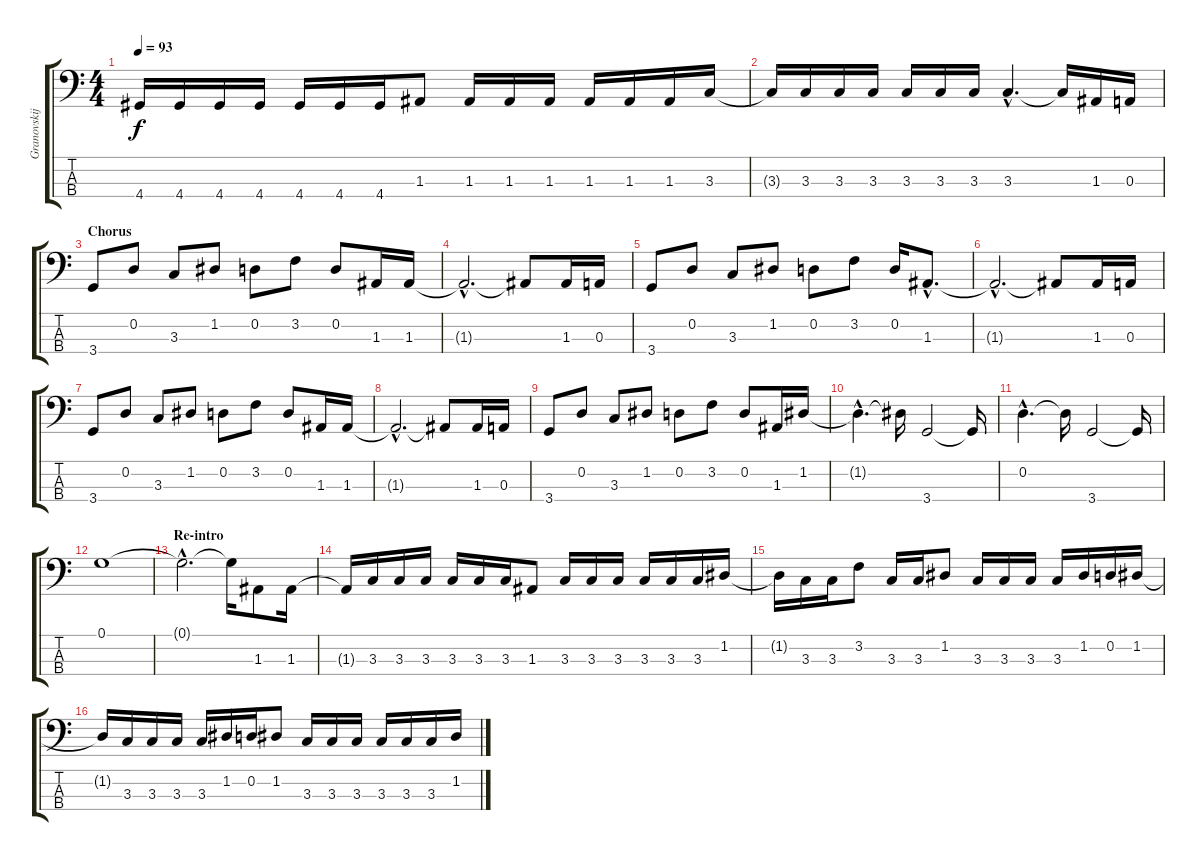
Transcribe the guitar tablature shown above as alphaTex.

\track ("Granovskij" "Granovskij") {instrument electricbassfinger}
\staff {score tabs}
\tuning (G2 D2 A1 E1) {hide}
\ts (4 4)
\tempo 93
\clef f4
\ks c
4.4{t}.16{dy f} 4.4.16 4.4.16 4.4.16 4.4.16 4.4.16 4.4.16 1.3.8 1.3.16 1.3.16 1.3.16 1.3.16 1.3.16 1.3.16 3.3.16 |
3.3{t}.16 3.3.16 3.3.16 3.3.16 3.3.16 3.3.16 3.3.16 3.3{hac}.4{d} 3.3{t}.16 1.3.16 0.3.16 |
\section ("" "Chorus")
3.4.8 0.2.8 3.3.8 1.2.8 0.2.8 3.2.8 0.2.8 1.3.16 1.3.16 |
1.3{hac t}.2{d} 1.3{t}.8 1.3.16 0.3.16 |
3.4.8 0.2.8 3.3.8 1.2.8 0.2.8 3.2.8 0.2.16 1.3{hac}.8{d} |
1.3{hac t}.2{d} 1.3{t}.8 1.3.16 0.3.16 |
3.4.8 0.2.8 3.3.8 1.2.8 0.2.8 3.2.8 0.2.8 1.3.16 1.3.16 |
1.3{hac t}.2{d} 1.3{t}.8 1.3.16 0.3.16 |
3.4.8 0.2.8 3.3.8 1.2.8 0.2.8 3.2.8 0.2.8 1.3.16 1.2.16 |
1.2{hac t}.4{d} 1.2{t}.16 3.4.2 3.4{t}.16 |
0.2{hac}.4{d} 0.2{t}.16 3.4.2 3.4{t}.16 |
0.1.1 |
\section ("" "Re-intro")
0.1{hac t}.2{d} 0.1{t}.16 1.3.8 1.3.16 |
1.3{t}.16 3.3.16 3.3.16 3.3.16 3.3.16 3.3.16 3.3.16 1.3.8 3.3.16 3.3.16 3.3.16 3.3.16 3.3.16 3.3.16 1.2.16 |
1.2{t}.16 3.3.16 3.3.16 3.2.8 3.3.16 3.3.16 1.2.8 3.3.16 3.3.16 3.3.16 3.3.16 1.2.16 0.2.16 1.2.16 |
1.2{t}.16 3.3.16 3.3.16 3.3.16 3.3.16 1.2.16 0.2.16 1.2.8 3.3.16 3.3.16 3.3.16 3.3.16 3.3.16 3.3.16 1.2.16
